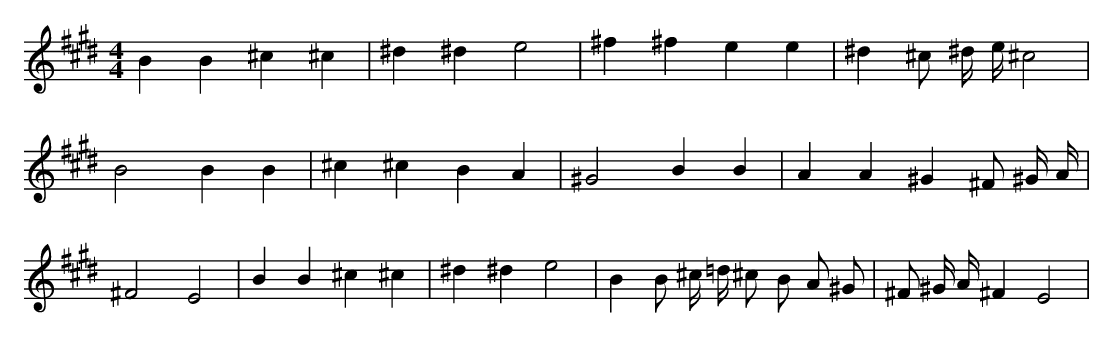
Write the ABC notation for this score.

X:1
M:4/4
L:1/8
K:E
B2 B2 ^c2 ^c2 | ^d2 ^d2 e4 | ^f2 ^f2 e2 e2 | ^d2 ^c ^d/2 e/2 ^c4 | B4 B2 B2 | ^c2 ^c2 B2 A2 | ^G4 B2 B2 | A2 A2 ^G2 ^F ^G/2 A/2 | ^F4 E4 | B2 B2 ^c2 ^c2 | ^d2 ^d2 e4 | B2 B ^c/2 =d/2 ^c B A ^G | ^F ^G/2 A/2 ^F2 E4 |
